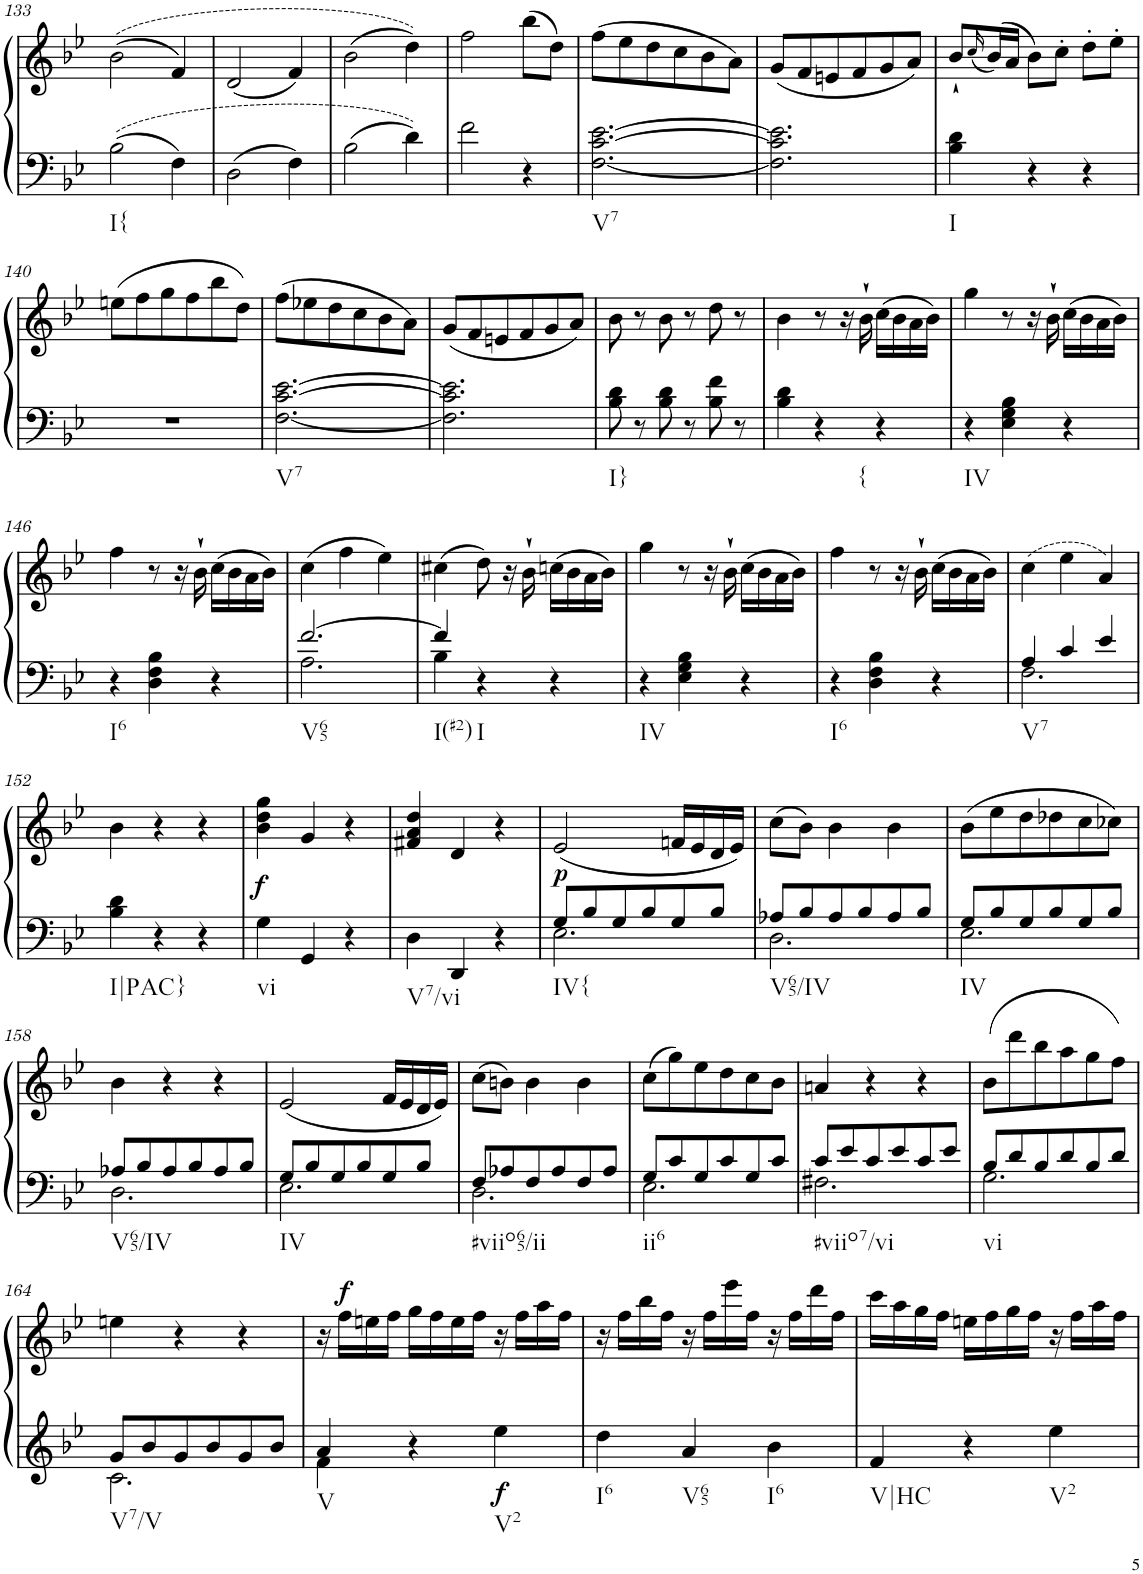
**kern	**kern	**dynam
*part1	*part1	*part1
*staff2	*staff1	*staff1/2
*I"Piano, Piano right	*	*
*I'Pno.	*	*
!!LO:PB:g=z
*clefF4	*clefG2	*
*k[b-e-]	*k[b-e-]	*
*M3/4	*M3/4	*
=133	=133	=133
!LO:TX:b:t=I{	!	!
2B-\	((2b-\	.
4F\	4f/)	.
=134	=134	=134
2D\	(2d/	.
4F\	4f/)	.
=135	=135	=135
2B-\	(2b-\	.
4d\	4dd\))	.
=136	=136	=136
2f\	2ff\	.
4r	(8bb-\L	.
.	8dd\J)	.
=137	=137	=137
!LO:TX:b:t=V7	!	!
[2.F\ [2.c\ [2.e-\	(8ff\L	.
.	8ee-\	.
.	8dd\	.
.	8cc\	.
.	8b-\	.
.	8a\J)	.
=138	=138	=138
2.F\] 2.c\] 2.e-\]	(8g/L	.
.	8f/	.
.	8en/	.
.	8f/	.
.	8g/	.
.	8a/J)	.
=139	=139	=139
!LO:TX:b:t=I	!	!
4B-\ 4d\	8b-`/L	.
.	(16qcc/	.
.	(16b-/L)	.
.	16a/JJ	.
4r	8b-\L)	.
.	8cc'\J	.
4r	8dd'\L	.
.	8ee-'\J	.
!!LO:LB:g=z
=140	=140	=140
2.r	(8een\L	.
.	8ff\	.
.	8gg\	.
.	8ff\	.
.	8bb-\	.
.	8dd\J)	.
=141	=141	=141
!LO:TX:b:t=V7	!	!
[2.F\ [2.c\ [2.e-\	(8ff\L	.
.	8ee-X\	.
.	8dd\	.
.	8cc\	.
.	8b-\	.
.	8a\J)	.
=142	=142	=142
2.F\] 2.c\] 2.e-\]	(8g/L	.
.	8f/	.
.	8en/	.
.	8f/	.
.	8g/	.
.	8a/J)	.
=143	=143	=143
!LO:TX:b:t=I}	!	!
8B-\ 8d\	8b-\	.
8r	8r	.
8B-\ 8d\	8b-\	.
8r	8r	.
8B-\ 8f\	8dd\	.
8r	8r	.
=144	=144	=144
4B-\ 4d\	4b-\	.
!LO:TX:b:t={	!	!
4r	8r	.
.	16r	.
.	16b-`\	.
4r	(16cc\LL	.
.	16b-\	.
.	16a\	.
.	16b-\JJ)	.
=145	=145	=145
!LO:TX:b:t=IV	!	!
4r	4gg\	.
4E-\ 4G\ 4B-\	8r	.
.	16r	.
.	16b-`\	.
4r	(16cc\LL	.
.	16b-\	.
.	16a\	.
.	16b-\JJ)	.
!!LO:LB:g=z
=146	=146	=146
!LO:TX:b:t=I6	!	!
4r	4ff\	.
4D\ 4F\ 4B-\	8r	.
.	16r	.
.	16b-`\	.
4r	(16cc\LL	.
.	16b-\	.
.	16a\	.
.	16b-\JJ)	.
=147	=147	=147
*^	*	*
!LO:TX:b:t=V65	!	!	!
[2.f/	2.A\	(4cc\	.
.	.	4ff\	.
.	.	4ee-\)	.
=148	=148	=148	=148
!LO:TX:b:t=I(#2)	!	!	!
4f/]	4B-\	(4cc#X\	.
!LO:TX:b:t=I	!	!	!
4r	2ryy	8dd\)	.
.	.	16r	.
.	.	16b-`\	.
4r	.	(16ccn\LL	.
.	.	16b-\	.
.	.	16a\	.
.	.	16b-\JJ)	.
*v	*v	*	*
=149	=149	=149
!LO:TX:b:t=IV	!	!
4r	4gg\	.
4E-\ 4G\ 4B-\	8r	.
.	16r	.
.	16b-`\	.
4r	(16cc\LL	.
.	16b-\	.
.	16a\	.
.	16b-\JJ)	.
=150	=150	=150
!LO:TX:b:t=I6	!	!
4r	4ff\	.
4D\ 4F\ 4B-\	8r	.
.	16r	.
.	16b-`\	.
4r	(16cc\LL	.
.	16b-\	.
.	16a\	.
.	16b-\JJ)	.
=151	=151	=151
*^	*	*
!LO:TX:b:t=V7	!	!	!
4A/	2.F\	(4cc\	.
4c/	.	4ee-\	.
4e-/	.	4a/)	.
*v	*v	*	*
!!LO:LB:g=z
=152	=152	=152
!LO:TX:b:t=I|PAC}	!	!
4B-\ 4d\	4b-\	.
4r	4r	.
4r	4r	.
=153	=153	=153
!LO:TX:b:t=vi	!	!
!	!	!LO:DY:b
4G\	4b-\ 4dd\ 4gg\	f
4GG/	4g/	.
4r	4r	.
=154	=154	=154
!LO:TX:b:t=V7/vi	!	!
4D\	4f#X/ 4a/ 4dd/	.
4DD/	4d/	.
4r	4r	.
=155	=155	=155
*^	*	*
!LO:TX:b:t=IV{	!	!	!
!	!	!	!LO:DY:b
8G/L	2.E-\	(2e-/	p
8B-/	.	.	.
8G/	.	.	.
8B-/	.	.	.
8G/	.	16fn/LL	.
.	.	16e-/	.
8B-/J	.	16d/	.
.	.	16e-/JJ)	.
=156	=156	=156	=156
!LO:TX:b:t=V65/IV	!	!	!
8A-X/L	2.D\	(8cc\L	.
8B-/	.	8b-\J)	.
8A-/	.	4b-\	.
8B-/	.	.	.
8A-/	.	4b-\	.
8B-/J	.	.	.
=157	=157	=157	=157
!LO:TX:b:t=IV	!	!	!
8G/L	2.E-\	(8b-\L	.
8B-/	.	8ee-\	.
8G/	.	8dd\	.
8B-/	.	8dd-X\	.
8G/	.	8cc\	.
8B-/J	.	8cc-X\J)	.
!!LO:LB:g=z
=158	=158	=158	=158
!LO:TX:b:t=V65/IV	!	!	!
8A-X/L	2.D\	4b-\	.
8B-/	.	.	.
8A-/	.	4r	.
8B-/	.	.	.
8A-/	.	4r	.
8B-/J	.	.	.
=159	=159	=159	=159
!LO:TX:b:t=IV	!	!	!
8G/L	2.E-\	(2e-/	.
8B-/	.	.	.
8G/	.	.	.
8B-/	.	.	.
8G/	.	16f/LL	.
.	.	16e-/	.
8B-/J	.	16d/	.
.	.	16e-/JJ)	.
=160	=160	=160	=160
!LO:TX:b:t=#viio65/ii	!	!	!
8F/L	2.D\	(8cc\L	.
8A-X/	.	8bn\J)	.
8F/	.	4b\	.
8A-/	.	.	.
8F/	.	4b\	.
8A-/J	.	.	.
=161	=161	=161	=161
!LO:TX:b:t=ii6	!	!	!
8G/L	2.E-\	(8cc\L	.
8c/	.	8gg\)	.
8G/	.	8ee-\	.
8c/	.	8dd\	.
8G/	.	8cc\	.
8c/J	.	8b-\J	.
=162	=162	=162	=162
!LO:TX:b:t=#viio7/vi	!	!	!
8c/L	2.F#X\	4an/	.
8e-/	.	.	.
8c/	.	4r	.
8e-/	.	.	.
8c/	.	4r	.
8e-/J	.	.	.
=163	=163	=163	=163
!LO:TX:b:t=vi	!	!	!
8B-/L	2.G\	(8b-\L	.
8d/	.	8ddd\	.
8B-/	.	8bb-\	.
8d/	.	8aa\	.
8B-/	.	8gg\	.
8d/J	.	8ff\J)	.
!!LO:LB:g=z
=164	=164	=164	=164
!LO:TX:b:t=V7/V	!	!	!
8g/L	2.c\	4een\	.
8b-/	.	.	.
8g/	.	4r	.
8b-/	.	.	.
8g/	.	4r	.
8b-/J	.	.	.
=165	=165	=165	=165
!LO:TX:b:t=V	!	!	!
4a/	4f\	16r	.
!	!	!	!LO:DY:a
.	.	16ff\LL	f
.	.	16een\	.
.	.	16ff\JJ	.
4r	2ryy	16gg\LL	.
.	.	16ff\	.
.	.	16ee\	.
.	.	16ff\JJ	.
!LO:TX:b:t=V2	!	!	!
!	!	!	!LO:DY:b=2
4ee-\	.	16r	f
.	.	16ff\LL	.
.	.	16aa\	.
.	.	16ff\JJ	.
*v	*v	*	*
=166	=166	=166
!LO:TX:b:t=I6	!	!
4dd\	16r	.
.	16ff\LL	.
.	16bb-\	.
.	16ff\JJ	.
!LO:TX:b:t=V65	!	!
4a/	16r	.
.	16ff\LL	.
.	16eee-\	.
.	16ff\JJ	.
!LO:TX:b:t=I6	!	!
4b-\	16r	.
.	16ff\LL	.
.	16ddd\	.
.	16ff\JJ	.
=167	=167	=167
!LO:TX:b:t=V|HC	!	!
4f/	16ccc\LL	.
.	16aa\	.
.	16gg\	.
.	16ff\JJ	.
4r	16een\LL	.
.	16ff\	.
.	16gg\	.
.	16ff\JJ	.
!LO:TX:b:t=V2	!	!
4ee-\	16r	.
.	16ff\LL	.
.	16aa\	.
.	16ff\JJ	.
=	=	=
*-	*-	*-
